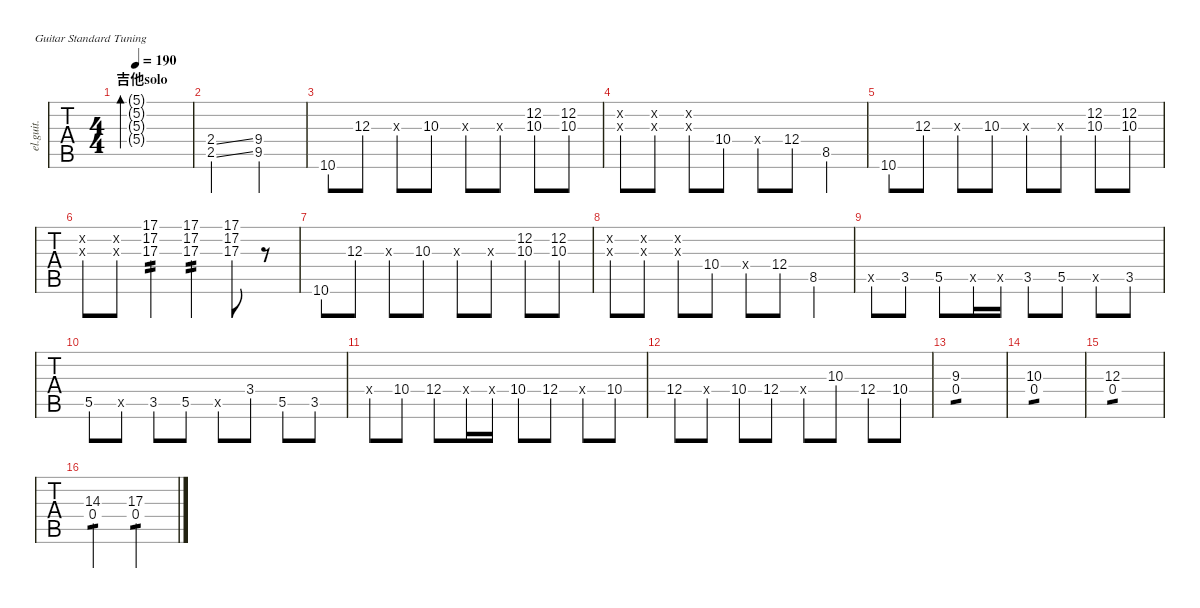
\defaultSystemsLayout 4
\hideDynamics
\bracketExtendMode nobrackets
\track ("後藤ひとり" "el.guit.") {instrument electricguitarclean}
\staff {tabs}
\tuning (E4 B3 G3 D3 A2 E2)
\ts (4 4)
\section ("" "吉他solo")
\tempo 190
\clef g2
\ks c
(5.1{g} 5.2{g} 5.3{g} 5.4{g}).1{bd 120 dy mf instrument electricguitarclean beam Down} |
(2.4{ss} 2.5{ss}).2{beam Up} (9.4 9.5{acc #}).2{beam Up} |
10.6.8{beam Down} 12.3.8{beam Down} 0.3{x}.8{beam Down} 10.3.8{beam Down} 0.3{x}.8{beam Up} 0.3{x}.8{beam Up} (12.2 10.3).8{beam Down} (12.2 10.3).8{beam Down} |
(0.3{x} 0.2{x}).8{beam Up} (0.2{x} 0.3{x}).8{beam Up} (0.3{x} 0.2{x}).8{beam Up} 10.4.8{beam Up} 0.4{x}.8{beam Up} 12.4.8{beam Up} 8.5.4{beam Up} |
10.6.8{beam Down} 12.3.8{beam Down} 0.3{x}.8{beam Down} 10.3.8{beam Down} 0.3{x}.8{beam Up} 0.3{x}.8{beam Up} (12.2 10.3).8{beam Down} (12.2 10.3).8{beam Down} |
(0.2{x} 0.3{x}).8{beam Up} (0.2{x} 0.3{x}).8{beam Up} (17.3 17.2 17.1).4{tp 2 beam Down} (17.3 17.2 17.1).4{tp 2 beam Down} (17.3 17.2 17.1).8{beam Down} r.8{beam Down} |
10.6.8{beam Down} 12.3.8{beam Down} 0.3{x}.8{beam Down} 10.3.8{beam Down} 0.3{x}.8{beam Up} 0.3{x}.8{beam Up} (12.2 10.3).8{beam Down} (12.2 10.3).8{beam Down} |
(0.3{x} 0.2{x}).8{beam Up} (0.2{x} 0.3{x}).8{beam Up} (0.3{x} 0.2{x}).8{beam Up} 10.4.8{beam Up} 0.4{x}.8{beam Up} 12.4.8{beam Up} 8.5.4{beam Up} |
0.5{x}.8{beam Up} 3.5.8{beam Up} 5.5.8{beam Up} 0.5{x}.16{beam Up} 0.5{x}.16{beam Up} 3.5.8{beam Up} 5.5.8{beam Up} 0.5{x}.8{beam Up} 3.5.8{beam Up} |
5.5.8{beam Up} 0.5{x}.8{beam Up} 3.5.8{beam Up} 5.5.8{beam Up} 0.5{x}.8{beam Up} 3.4.8{beam Up} 5.5.8{beam Up} 3.5.8{beam Up} |
0.4{x}.8{beam Up} 10.4.8{beam Up} 12.4.8{beam Up} 0.4{x}.16{beam Up} 0.4{x}.16{beam Up} 10.4.8{beam Down} 12.4.8{beam Down} 0.4{x}.8{beam Up} 10.4.8{beam Up} |
12.4.8{beam Up} 0.4{x}.8{beam Up} 10.4.8{beam Down} 12.4.8{beam Down} 0.4{x}.8{beam Up} 10.3.8{beam Up} 12.4.8{beam Down} 10.4.8{beam Down} |
(0.4 9.3).1{tp 1 beam Up} |
(10.3 0.4).1{tp 1 beam Up} |
(12.3 0.4).1{tp 1 beam Down} |
(14.3 0.4).2{tp 1 beam Down} (17.3 0.4).2{tp 1 beam Down}
